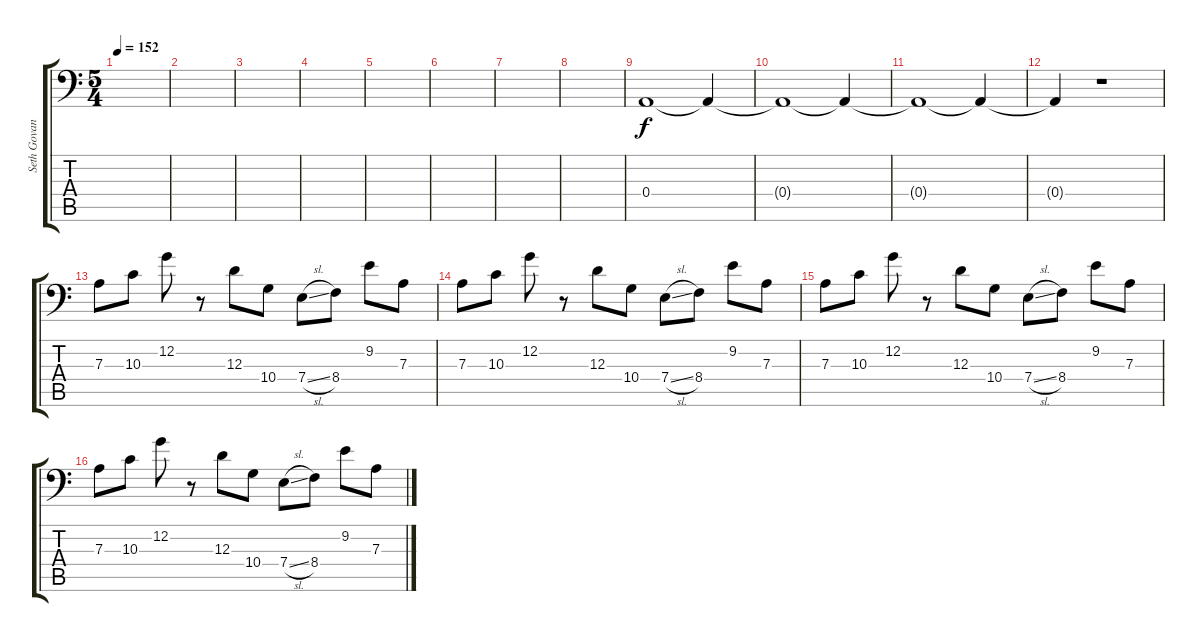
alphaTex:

\track ("Seth Govan" "Seth Govan") {instrument electricbassfinger}
\staff {score tabs}
\tuning (C3 G2 D2 A1 E1 B0) {hide}
\ts (5 4)
\tempo 152
\clef f4
\ks c
|
|
|
|
|
|
|
|
0.4.1 0.4{t}.4{dy f} |
0.4{t}.1 0.4{t}.4 |
0.4{t}.1 0.4{t}.4 |
0.4{t}.4 r.1 |
7.3.8 10.3.8 12.2.8 r.8 12.3.8 10.4.8 7.4{sl}.8 8.4.8 9.2.8 7.3.8 |
7.3.8 10.3.8 12.2.8 r.8 12.3.8 10.4.8 7.4{sl}.8 8.4.8 9.2.8 7.3.8 |
7.3.8 10.3.8 12.2.8 r.8 12.3.8 10.4.8 7.4{sl}.8 8.4.8 9.2.8 7.3.8 |
7.3.8 10.3.8 12.2.8 r.8 12.3.8 10.4.8 7.4{sl}.8 8.4.8 9.2.8 7.3.8
